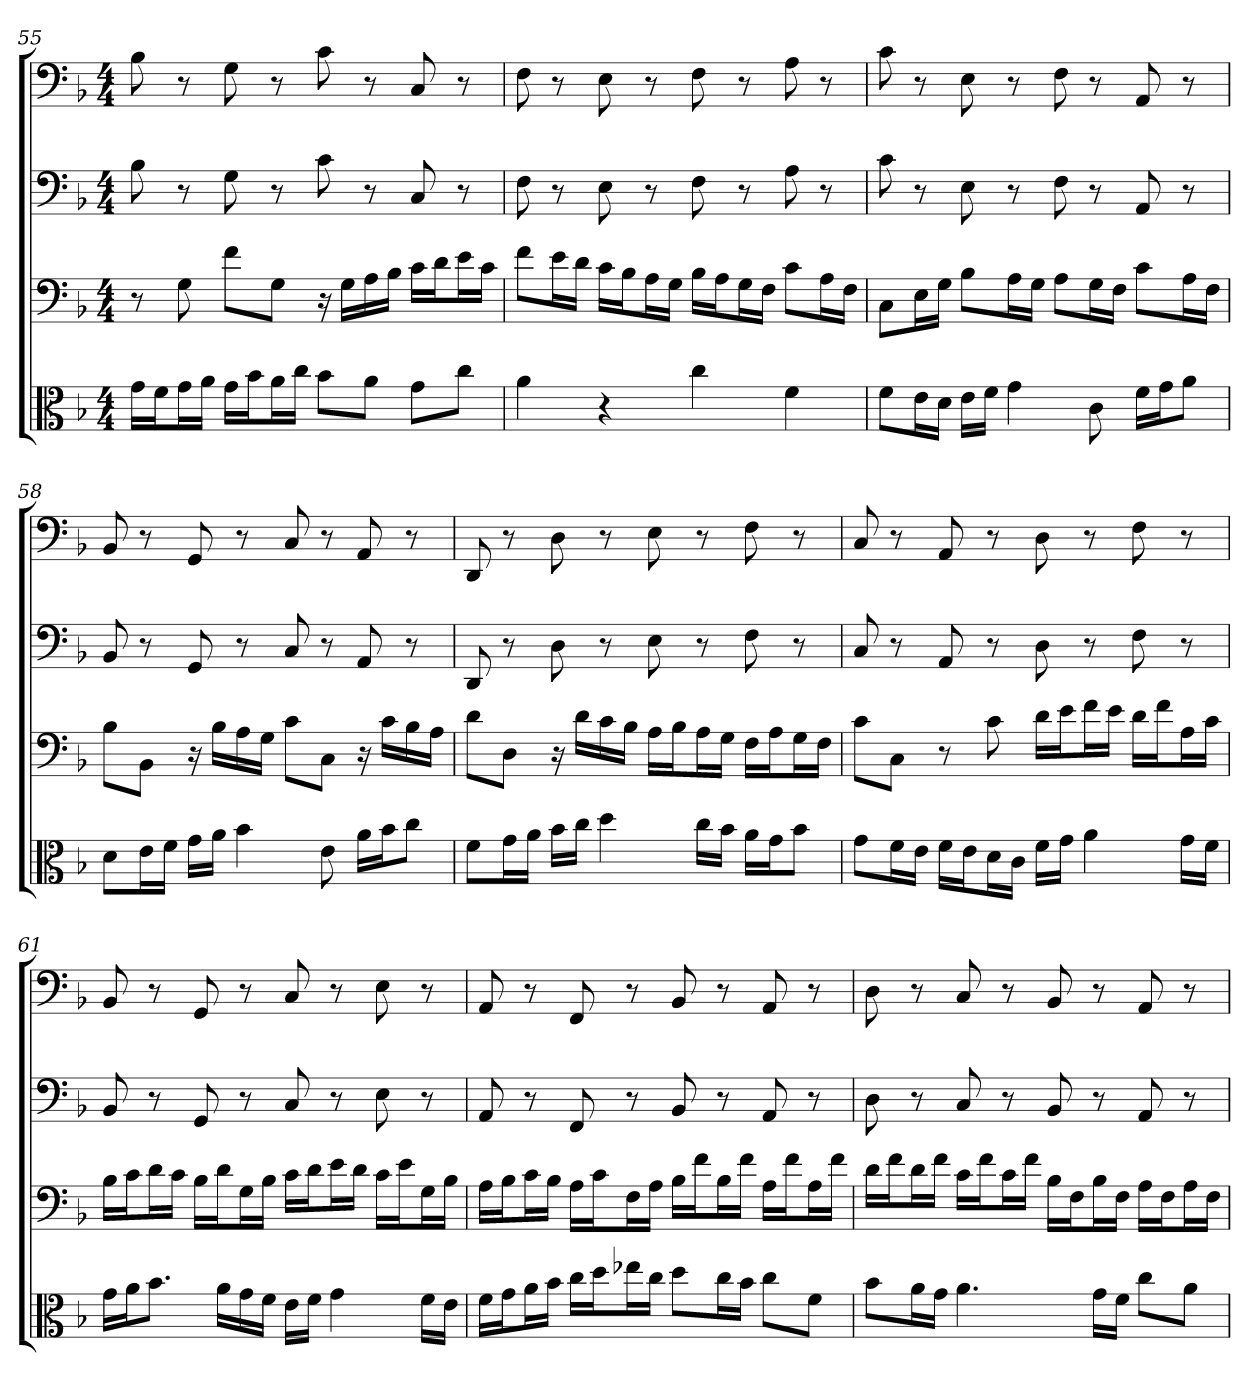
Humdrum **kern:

**kern	**kern	**kern	**kern
*part4	*part3	*part2	*part1
*staff4	*staff3	*staff2	*staff1
*clefC3	*clefF4	*clefF4	*clefF4
*k[b-]	*k[b-]	*k[b-]	*k[b-]
*F:	*F:	*F:	*F:
*M4/4	*M4/4	*M4/4	*M4/4
=55	=55	=55	=55
16g\LL	8r	8B-	8B-
16f\J	.	.	.
16g\L	8G	8r	8r
16a\JJ	.	.	.
16g\LL	8f\L	8G	8G
16b-\J	.	.	.
16a\L	8G\J	8r	8r
16cc\JJ	.	.	.
8b-\L	16r	8c	8c
.	16G\LL	.	.
8a\J	16A\	8r	8r
.	16B-\JJ	.	.
8g\L	16c\LL	8C	8C
.	16d\J	.	.
8cc\J	16e\L	8r	8r
.	16c\JJ	.	.
=56	=56	=56	=56
4a	8f\L	8F	8F
.	16e\L	8r	8r
.	16d\JJ	.	.
4r	16c\LL	8E	8E
.	16B-\J	.	.
.	16A\L	8r	8r
.	16G\JJ	.	.
4cc	16B-\LL	8F	8F
.	16A\J	.	.
.	16G\L	8r	8r
.	16F\JJ	.	.
4f	8c\L	8A	8A
.	16A\L	8r	8r
.	16F\JJ	.	.
=57	=57	=57	=57
8f\L	8C\L	8c	8c
16e\L	16E\L	8r	8r
16d\JJ	16G\JJ	.	.
16e\LL	8B-\L	8E	8E
16f\JJ	.	.	.
4g	16A\L	8r	8r
.	16G\JJ	.	.
.	8A\L	8F	8F
8c	16G\L	8r	8r
.	16F\JJ	.	.
16f\LL	8c\L	8AA	8AA
16g\J	.	.	.
8a\J	16A\L	8r	8r
.	16F\JJ	.	.
=58	=58	=58	=58
8d\L	8B-\L	8BB-	8BB-
16e\L	8BB-\J	8r	8r
16f\JJ	.	.	.
16g\LL	16r	8GG	8GG
16a\JJ	16B-\LL	.	.
4b-	16A\	8r	8r
.	16G\JJ	.	.
.	8c\L	8C	8C
8e	8C\J	8r	8r
16a\LL	16r	8AA	8AA
16b-\J	16c\LL	.	.
8cc\J	16B-\	8r	8r
.	16A\JJ	.	.
=59	=59	=59	=59
8f\L	8d\L	8DD	8DD
16g\L	8D\J	8r	8r
16a\JJ	.	.	.
16b-\LL	16r	8D	8D
16cc\JJ	16d\LL	.	.
4dd	16c\	8r	8r
.	16B-\JJ	.	.
.	16A\LL	8E	8E
.	16B-\J	.	.
16cc\LL	16A\L	8r	8r
16b-\JJ	16G\JJ	.	.
16a\LL	16F\LL	8F	8F
16g\J	16A\J	.	.
8b-\J	16G\L	8r	8r
.	16F\JJ	.	.
=60	=60	=60	=60
8g\L	8c\L	8C	8C
16f\L	8C\J	8r	8r
16e\JJ	.	.	.
16f\LL	8r	8AA	8AA
16e\J	.	.	.
16d\L	8c	8r	8r
16c\JJ	.	.	.
16f\LL	16d\LL	8D	8D
16g\JJ	16e\J	.	.
4a	16f\L	8r	8r
.	16e\JJ	.	.
.	16d\LL	8F	8F
.	16f\J	.	.
16g\LL	16A\L	8r	8r
16f\JJ	16c\JJ	.	.
=61	=61	=61	=61
16g\LL	16B-\LL	8BB-	8BB-
16a\J	16c\J	.	.
8.b-\J	16d\L	8r	8r
.	16c\JJ	.	.
.	16B-\LL	8GG	8GG
16a\LL	16d\J	.	.
16g\	16G\L	8r	8r
16f\JJ	16B-\JJ	.	.
16e\LL	16c\LL	8C	8C
16f\JJ	16d\J	.	.
4g	16e\L	8r	8r
.	16d\JJ	.	.
.	16c\LL	8E	8E
.	16e\J	.	.
16f\LL	16G\L	8r	8r
16e\JJ	16B-\JJ	.	.
=62	=62	=62	=62
16f\LL	16A\LL	8AA	8AA
16g\J	16B-\J	.	.
16a\L	16c\L	8r	8r
16b-\JJ	16B-\JJ	.	.
16cc\LL	16A\LL	8FF	8FF
16dd\J	16c\J	.	.
16ee-X\L	16F\L	8r	8r
16cc\JJ	16A\JJ	.	.
8dd\L	16B-\LL	8BB-	8BB-
.	16f\J	.	.
16cc\L	16B-\L	8r	8r
16b-\JJ	16f\JJ	.	.
8cc\L	16A\LL	8AA	8AA
.	16f\J	.	.
8f\J	16A\L	8r	8r
.	16f\JJ	.	.
=63	=63	=63	=63
8b-\L	16d\LL	8D	8D
.	16f\J	.	.
16a\L	16d\L	8r	8r
16g\JJ	16f\JJ	.	.
4.a	16c\LL	8C	8C
.	16f\J	.	.
.	16c\L	8r	8r
.	16f\JJ	.	.
.	16B-\LL	8BB-	8BB-
.	16F\J	.	.
16g\LL	16B-\L	8r	8r
16f\JJ	16F\JJ	.	.
8cc\L	16A\LL	8AA	8AA
.	16F\J	.	.
8a\J	16A\L	8r	8r
.	16F\JJ	.	.
=	=	=	=
*-	*-	*-	*-
